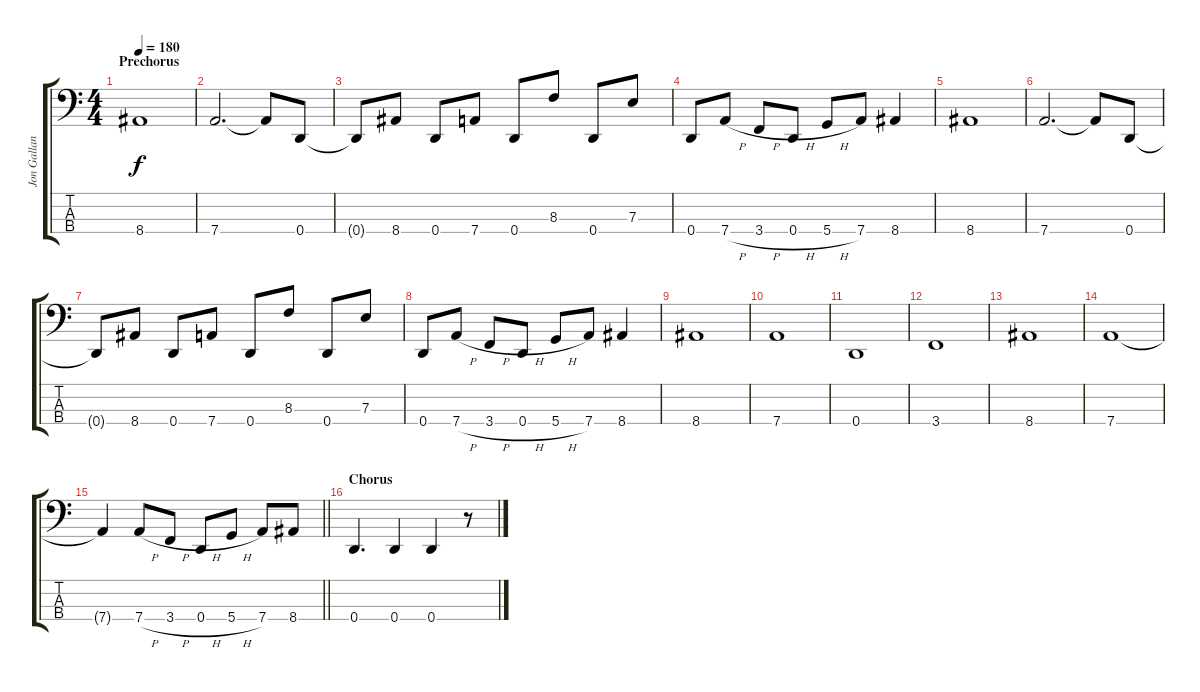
\track ("Jon Gallant" "Jon Gallan") {instrument electricbassfinger}
\staff {score tabs}
\tuning (G2 D2 A1 D1) {hide}
\ts (4 4)
\section ("" "Prechorus")
\tempo 180
\clef f4
\ks c
8.4.1{dy f} |
7.4.2{d} 7.4{t}.8 0.4.8 |
0.4{t}.8 8.4.8 0.4.8 7.4.8 0.4.8 8.3.8 0.4.8 7.3.8 |
0.4.8 7.4{h}.8 3.4{h}.8 0.4{h}.8 5.4{h}.8 7.4.8 8.4.4 |
8.4.1 |
7.4.2{d} 7.4{t}.8 0.4.8 |
0.4{t}.8 8.4.8 0.4.8 7.4.8 0.4.8 8.3.8 0.4.8 7.3.8 |
0.4.8 7.4{h}.8 3.4{h}.8 0.4{h}.8 5.4{h}.8 7.4.8 8.4.4 |
8.4.1 |
7.4.1 |
0.4.1 |
3.4.1 |
8.4.1 |
7.4.1 |
\barLineRight lightlight
7.4{t}.4 7.4{h}.8 3.4{h}.8 0.4{h}.8 5.4{h}.8 7.4.8 8.4.8 |
\section ("" "Chorus")
0.4.4{d} 0.4.4 0.4.4 r.8
